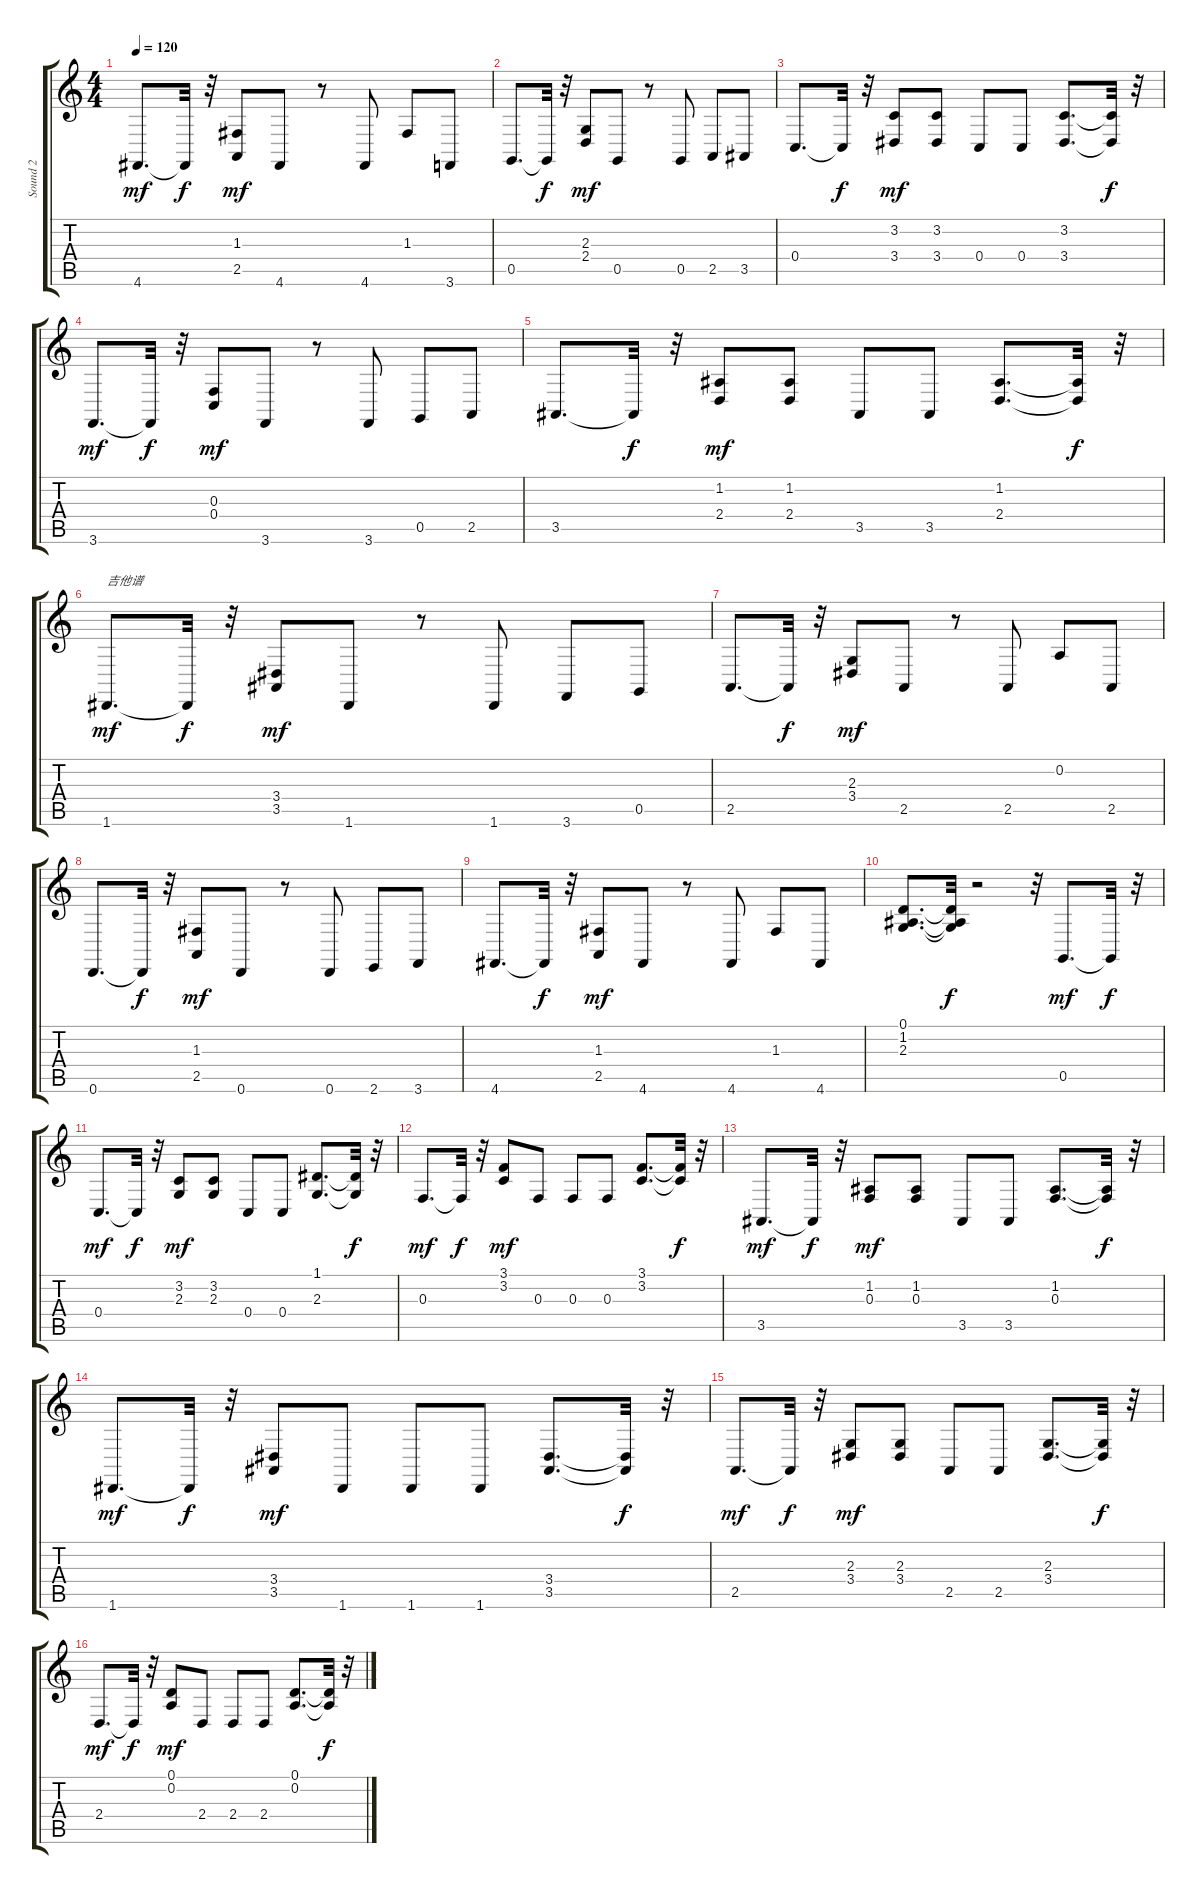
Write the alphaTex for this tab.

\track ("Sound 2" "Sound 2") {instrument acousticgrandpiano}
\staff {score tabs}
\tuning (D4 A3 F3 C3 G2 D2) {hide}
\ts (4 4)
\tempo 120
\clef g2
\ks c
4.6.8{d dy mf} 4.6{t}.32{dy f} r.32 (1.3 2.5).8{dy mf} 4.6.8 r.8 4.6.8 1.3.8 3.6.8 |
0.5.8{d} 0.5{t}.32{dy f} r.32 (2.3 2.4).8{dy mf} 0.5.8 r.8 0.5.8 2.5.8 3.5.8 |
0.4.8{d} 0.4{t}.32{dy f} r.32 (3.2 3.4).8{dy mf} (3.2 3.4).8 0.4.8 0.4.8 (3.2 3.4).8{d} (3.2{t} 3.4{t}).32{dy f} r.32 |
3.6.8{d dy mf} 3.6{t}.32{dy f} r.32 (0.3 0.4).8{dy mf} 3.6.8 r.8 3.6.8 0.5.8 2.5.8 |
3.5.8{d} 3.5{t}.32{dy f} r.32 (1.2 2.4).8{dy mf} (1.2 2.4).8 3.5.8 3.5.8 (1.2 2.4).8{d} (1.2{t} 2.4{t}).32{dy f} r.32 |
1.6.8{d txt "吉他谱" dy mf} 1.6{t}.32{dy f} r.32 (3.4 3.5).8{dy mf} 1.6.8 r.8 1.6.8 3.6.8 0.5.8 |
2.5.8{d} 2.5{t}.32{dy f} r.32 (2.3 3.4).8{dy mf} 2.5.8 r.8 2.5.8 0.2.8 2.5.8 |
0.6.8{d} 0.6{t}.32{dy f} r.32 (1.3 2.5).8{dy mf} 0.6.8 r.8 0.6.8 2.6.8 3.6.8 |
4.6.8{d} 4.6{t}.32{dy f} r.32 (1.3 2.5).8{dy mf} 4.6.8 r.8 4.6.8 1.3.8 4.6.8 |
(0.1 1.2 2.3).8{d} (0.1{t} 1.2{t} 2.3{t}).32{dy f} r.2 r.32 0.5.8{d dy mf} 0.5{t}.32{dy f} r.32 |
0.4.8{d dy mf} 0.4{t}.32{dy f} r.32 (3.2 2.3).8{dy mf} (3.2 2.3).8 0.4.8 0.4.8 (1.1 2.3).8{d} (1.1{t} 2.3{t}).32{dy f} r.32 |
0.3.8{d dy mf} 0.3{t}.32{dy f} r.32 (3.1 3.2).8{dy mf} 0.3.8 0.3.8 0.3.8 (3.1 3.2).8{d} (3.1{t} 3.2{t}).32{dy f} r.32 |
3.5.8{d dy mf} 3.5{t}.32{dy f} r.32 (1.2 0.3).8{dy mf} (1.2 0.3).8 3.5.8 3.5.8 (1.2 0.3).8{d} (1.2{t} 0.3{t}).32{dy f} r.32 |
1.6.8{d dy mf} 1.6{t}.32{dy f} r.32 (3.4 3.5).8{dy mf} 1.6.8 1.6.8 1.6.8 (3.4 3.5).8{d} (3.4{t} 3.5{t}).32{dy f} r.32 |
2.5.8{d dy mf} 2.5{t}.32{dy f} r.32 (2.3 3.4).8{dy mf} (2.3 3.4).8 2.5.8 2.5.8 (2.3 3.4).8{d} (2.3{t} 3.4{t}).32{dy f} r.32 |
2.4.8{d dy mf} 2.4{t}.32{dy f} r.32 (0.1 0.2).8{dy mf} 2.4.8{txt ""} 2.4.8 2.4.8 (0.1 0.2).8{d} (0.1{t} 0.2{t}).32{dy f} r.32
